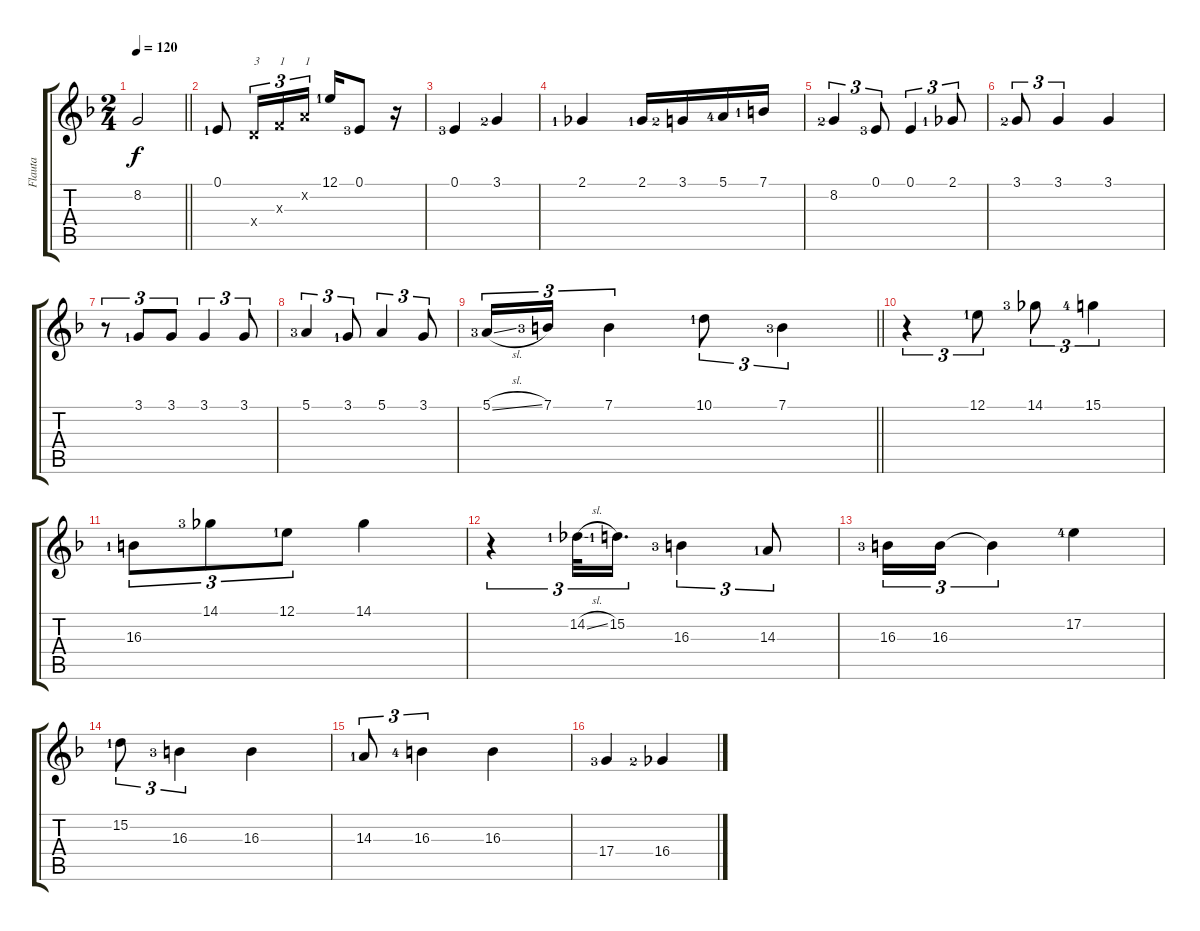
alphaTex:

\track ("Flauta" "Flauta") {instrument flute}
\staff {score tabs}
\tuning (E4 B3 G3 D3 A2 E2) {hide}
\ts (2 4)
\tempo 120
\clef g2
\barLineRight lightlight
\ks dminor
8.2{t}.2{dy f} |
0.1{lf 2}.8{volume 13 instrument flute} 12.4{x}.16{tu (3 2) txt "3"} 10.3{x}.16{tu (3 2) txt "1"} 10.2{x}.16{tu (3 2) txt "1"} 12.1{lf 2}.16 0.1{lf 4}.8 r.16 |
0.1{lf 4}.4 3.1{lf 3}.4 |
2.1{lf 2}.4 2.1{lf 2}.16 3.1{lf 3}.16 5.1{lf 5}.16 7.1{lf 2}.16 |
8.2{lf 3}.4{tu (3 2)} 0.1{lf 4}.8{tu (3 2)} 0.1.4{tu (3 2)} 2.1{lf 2}.8{tu (3 2)} |
3.1{lf 3}.8{tu (3 2)} 3.1.4{tu (3 2)} 3.1.4 |
r.8{tu (3 2)} 3.1{lf 2}.8{tu (3 2)} 3.1.8{tu (3 2)} 3.1.4{tu (3 2)} 3.1.8{tu (3 2)} |
5.1{lf 4}.4{tu (3 2)} 3.1{lf 2}.8{tu (3 2)} 5.1.4{tu (3 2)} 3.1.8{tu (3 2)} |
\barLineRight lightlight
5.1{sl lf 4}.16{tu (3 2)} 7.1{lf 4}.16{tu (3 2)} 7.1.4{tu (3 2)} 10.1{lf 2}.8{tu (3 2)} 7.1{lf 4}.4{tu (3 2)} |
r.4{tu (3 2)} 12.1{lf 2}.8{tu (3 2)} 14.1{lf 4}.8{tu (3 2)} 15.1{lf 5}.4{tu (3 2)} |
16.3{lf 2}.8{tu (3 2)} 14.1{lf 4}.8{tu (3 2)} 12.1{lf 2}.8{tu (3 2)} 14.1.4 |
r.4{tu (3 2)} 14.2{sl lf 2}.32{tu (3 2)} 15.2{lf 2}.16{d tu (3 2)} 16.3{lf 4}.4{tu (3 2)} 14.3{lf 2}.8{tu (3 2)} |
16.3{lf 4}.16{tu (3 2)} 16.3.16{tu (3 2)} 16.3{t}.4{tu (3 2)} 17.2{lf 5}.4 |
15.2{lf 2}.8{tu (3 2)} 16.3{lf 4}.4{tu (3 2)} 16.3.4 |
14.3{lf 2}.8{tu (3 2)} 16.3{lf 5}.4{tu (3 2)} 16.3.4 |
17.4{lf 4}.4 16.4{lf 3}.4
